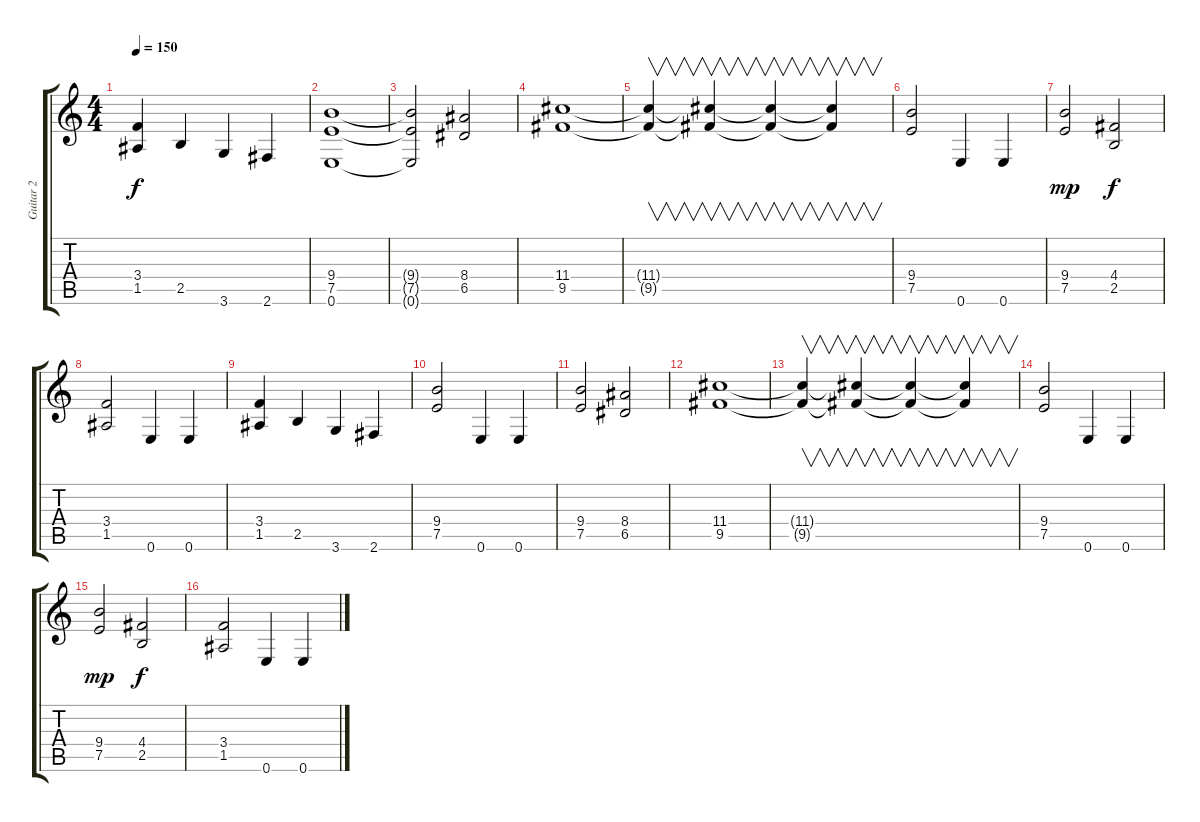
\track ("Guitar 2" "Guitar 2") {instrument overdrivenguitar}
\staff {score tabs}
\tuning (E4 B3 G3 D3 A2 E2) {hide}
\ts (4 4)
\tempo 150
\clef g2
\ks c
(3.4{t} 1.5{t}).4{dy f} 2.5.4 3.6.4 2.6.4 |
(9.4 7.5 0.6).1 |
(9.4{t} 7.5{t} 0.6{t}).2 (8.4 6.5).2 |
(11.4 9.5).1 |
(11.4{t} 9.5{t}).4{v} (11.4{t} 9.5{t}).4{v} (11.4{t} 9.5{t}).4{v} (11.4{t} 9.5{t}).4{v} |
(9.4 7.5).2 0.6.4 0.6.4 |
(9.4 7.5).2{dy mp} (4.4 2.5).2{dy f} |
(3.4 1.5).2 0.6.4 0.6.4 |
(3.4 1.5).4 2.5.4 3.6.4 2.6.4 |
(9.4 7.5).2 0.6.4 0.6.4 |
(9.4 7.5).2 (8.4 6.5).2 |
(11.4 9.5).1 |
(11.4{t} 9.5{t}).4{v} (11.4{t} 9.5{t}).4{v} (11.4{t} 9.5{t}).4{v} (11.4{t} 9.5{t}).4{v} |
(9.4 7.5).2 0.6.4 0.6.4 |
(9.4 7.5).2{dy mp} (4.4 2.5).2{dy f} |
(3.4 1.5).2 0.6.4 0.6.4
